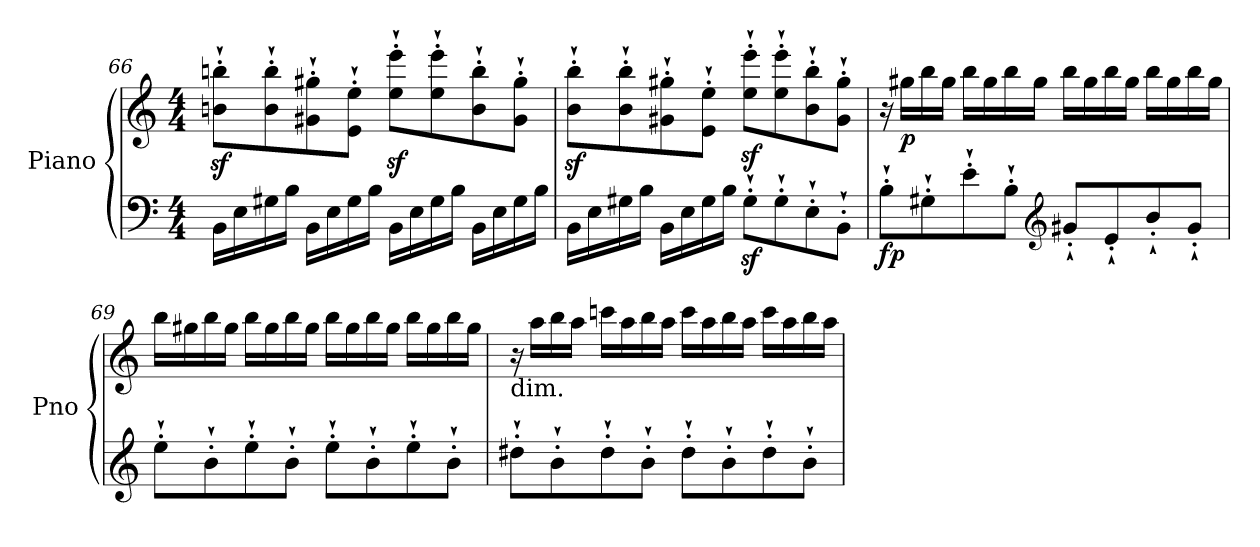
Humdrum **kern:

**kern	**kern	**dynam
*part1	*part1	*part1
*staff2	*staff1	*staff1/2
*I"Piano	*	*
*I'Pno	*	*
*clefF4	*clefG2	*
*k[]	*k[]	*
*M4/4	*M4/4	*
=66	=66	=66
16BB\LL	8bn\z<'` 8bbn\z<'`L	.
16E\	.	.
16G#X\	8b\'` 8bb\'`	.
16B\JJ	.	.
16BB\LL	8g#X\'` 8gg#X\'`	.
16E\	.	.
16G#\	8e\'` 8ee\'`J	.
16B\JJ	.	.
16BB\LL	8ee\z<'` 8eee\z<'`L	.
16E\	.	.
16G#\	8ee\'` 8eee\'`	.
16B\JJ	.	.
16BB\LL	8b\'` 8bb\'`	.
16E\	.	.
16G#\	8g#\'` 8gg#\'`J	.
16B\JJ	.	.
=67	=67	=67
16BB\LL	8b\z<'` 8bb\z<'`L	.
16E\	.	.
16G#X\	8b\'` 8bb\'`	.
16B\JJ	.	.
16BB\LL	8g#X\'` 8gg#X\'`	.
16E\	.	.
16G#\	8e\'` 8ee\'`J	.
16B\JJ	.	.
8G#z<'`\L	8ee\z<'` 8eee\z<'`L	.
8G#'`\	8ee\'` 8eee\'`	.
8E'`\	8b\'` 8bb\'`	.
8BB'`\J	8g#\'` 8gg#\'`J	.
=68	=68	=68
!	!	!LO:DY:b=2
8B'`\L	16r	fp
!	!	!LO:DY:b
.	16gg#X\LL	p
8G#X'`\	16bb\	.
.	16gg#\JJ	.
8e'`\	16bb\LL	.
.	16gg#\	.
8B'`\J	16bb\	.
.	16gg#\JJ	.
*clefG2	*	*
8g#X'`/L	16bb\LL	.
.	16gg#\	.
8e'`/	16bb\	.
.	16gg#\JJ	.
8b'`/	16bb\LL	.
.	16gg#\	.
8g#'`/J	16bb\	.
.	16gg#\JJ	.
=69	=69	=69
8ee'`\L	16bb\LL	.
.	16gg#X\	.
8b'`\	16bb\	.
.	16gg#\JJ	.
8ee'`\	16bb\LL	.
.	16gg#\	.
8b'`\J	16bb\	.
.	16gg#\JJ	.
8ee'`\L	16bb\LL	.
.	16gg#\	.
8b'`\	16bb\	.
.	16gg#\JJ	.
8ee'`\	16bb\LL	.
.	16gg#\	.
8b'`\J	16bb\	.
.	16gg#\JJ	.
=70	=70	=70
!	!LO:TX:b:t=dim.	!
8dd#X'`\L	16r	.
.	16aa\LL	.
8b'`\	16bb\	.
.	16aa\JJ	.
8dd#'`\	16cccn\LL	.
.	16aa\	.
8b'`\J	16bb\	.
.	16aa\JJ	.
8dd#'`\L	16ccc\LL	.
.	16aa\	.
8b'`\	16bb\	.
.	16aa\JJ	.
8dd#'`\	16ccc\LL	.
.	16aa\	.
8b'`\J	16bb\	.
.	16aa\JJ	.
=	=	=
*-	*-	*-
